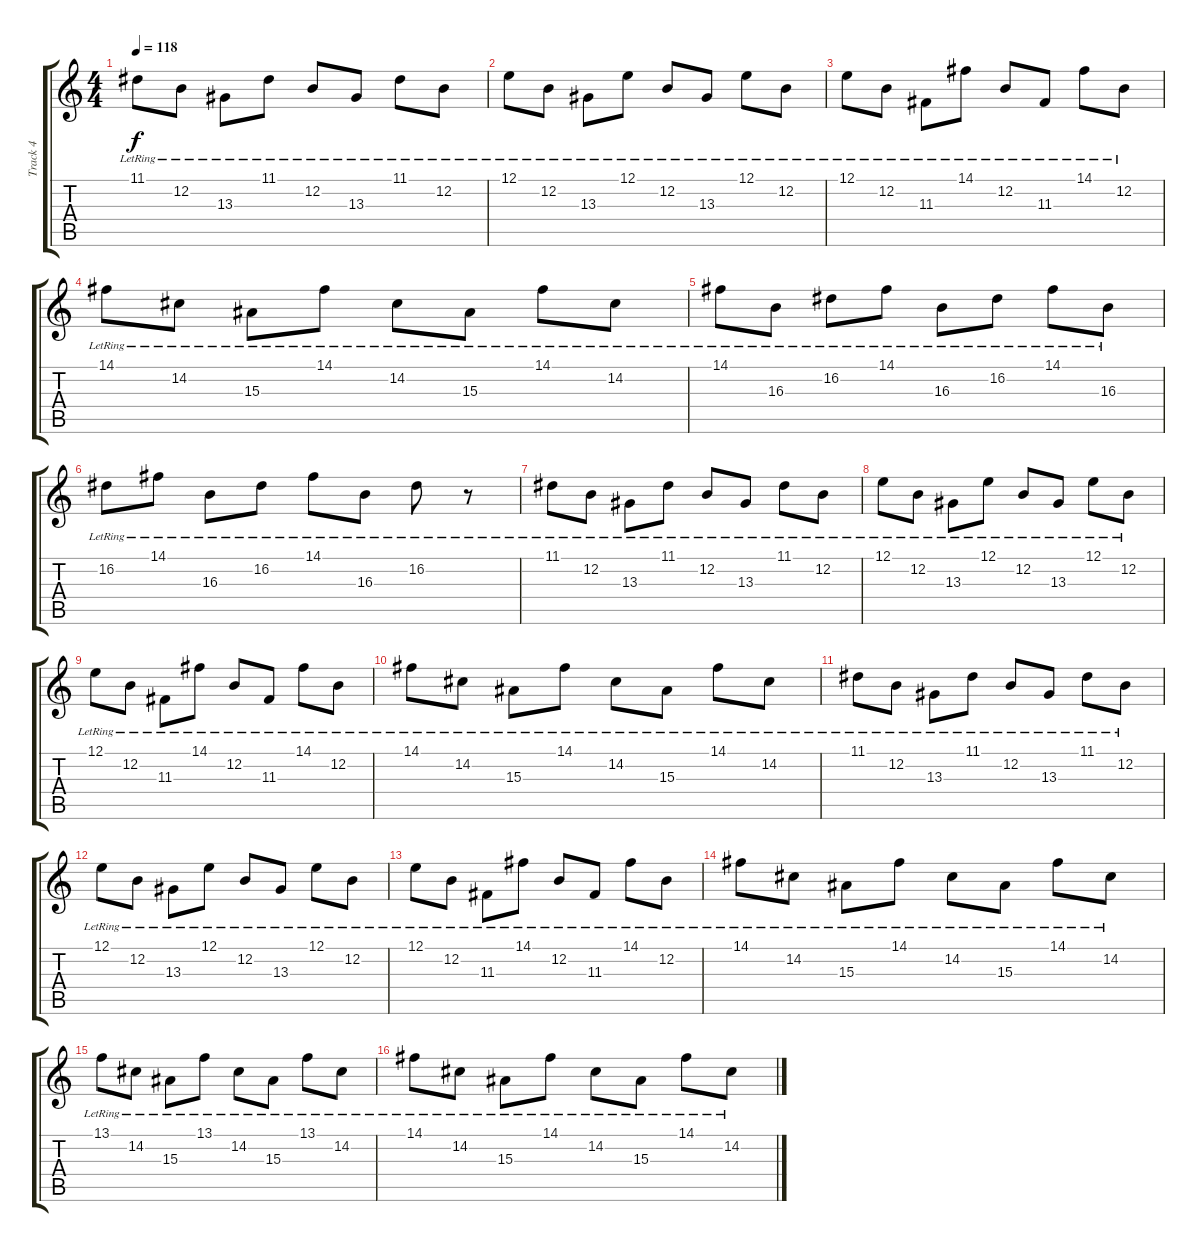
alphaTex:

\track ("Track 4" "Track 4") {instrument electricgrandpiano}
\staff {score tabs}
\tuning (E4 B3 G3 D3 A2 E2) {hide}
\ts (4 4)
\tempo 118
\clef g2
\ks c
11.1{lr}.8{dy f} 12.2{lr}.8 13.3{lr}.8 11.1{lr}.8 12.2{lr}.8 13.3{lr}.8 11.1{lr}.8 12.2{lr}.8 |
12.1{lr}.8 12.2{lr}.8 13.3{lr}.8 12.1{lr}.8 12.2{lr}.8 13.3{lr}.8 12.1{lr}.8 12.2{lr}.8 |
12.1{lr}.8 12.2{lr}.8 11.3{lr}.8 14.1{lr}.8 12.2{lr}.8 11.3{lr}.8 14.1{lr}.8 12.2{lr}.8 |
14.1{lr}.8 14.2{lr}.8 15.3{lr}.8 14.1{lr}.8 14.2{lr}.8 15.3{lr}.8 14.1{lr}.8 14.2{lr}.8 |
14.1{lr}.8 16.3{lr}.8 16.2{lr}.8 14.1{lr}.8 16.3{lr}.8 16.2{lr}.8 14.1{lr}.8 16.3{lr}.8 |
16.2{lr}.8 14.1{lr}.8 16.3{lr}.8 16.2{lr}.8 14.1{lr}.8 16.3{lr}.8 16.2{lr}.8 r.8 |
11.1{lr}.8 12.2{lr}.8 13.3{lr}.8 11.1{lr}.8 12.2{lr}.8 13.3{lr}.8 11.1{lr}.8 12.2{lr}.8 |
12.1{lr}.8 12.2{lr}.8 13.3{lr}.8 12.1{lr}.8 12.2{lr}.8 13.3{lr}.8 12.1{lr}.8 12.2{lr}.8 |
12.1{lr}.8 12.2{lr}.8 11.3{lr}.8 14.1{lr}.8 12.2{lr}.8 11.3{lr}.8 14.1{lr}.8 12.2{lr}.8 |
14.1{lr}.8 14.2{lr}.8 15.3{lr}.8 14.1{lr}.8 14.2{lr}.8 15.3{lr}.8 14.1{lr}.8 14.2{lr}.8 |
11.1{lr}.8 12.2{lr}.8 13.3{lr}.8 11.1{lr}.8 12.2{lr}.8 13.3{lr}.8 11.1{lr}.8 12.2{lr}.8 |
12.1{lr}.8 12.2{lr}.8 13.3{lr}.8 12.1{lr}.8 12.2{lr}.8 13.3{lr}.8 12.1{lr}.8 12.2{lr}.8 |
12.1{lr}.8 12.2{lr}.8 11.3{lr}.8 14.1{lr}.8 12.2{lr}.8 11.3{lr}.8 14.1{lr}.8 12.2{lr}.8 |
14.1{lr}.8 14.2{lr}.8 15.3{lr}.8 14.1{lr}.8 14.2{lr}.8 15.3{lr}.8 14.1{lr}.8 14.2{lr}.8 |
13.1{lr}.8 14.2{lr}.8 15.3{lr}.8 13.1{lr}.8 14.2{lr}.8 15.3{lr}.8 13.1{lr}.8 14.2{lr}.8 |
14.1{lr}.8 14.2{lr}.8 15.3{lr}.8 14.1{lr}.8 14.2{lr}.8 15.3{lr}.8 14.1{lr}.8 14.2{lr}.8
